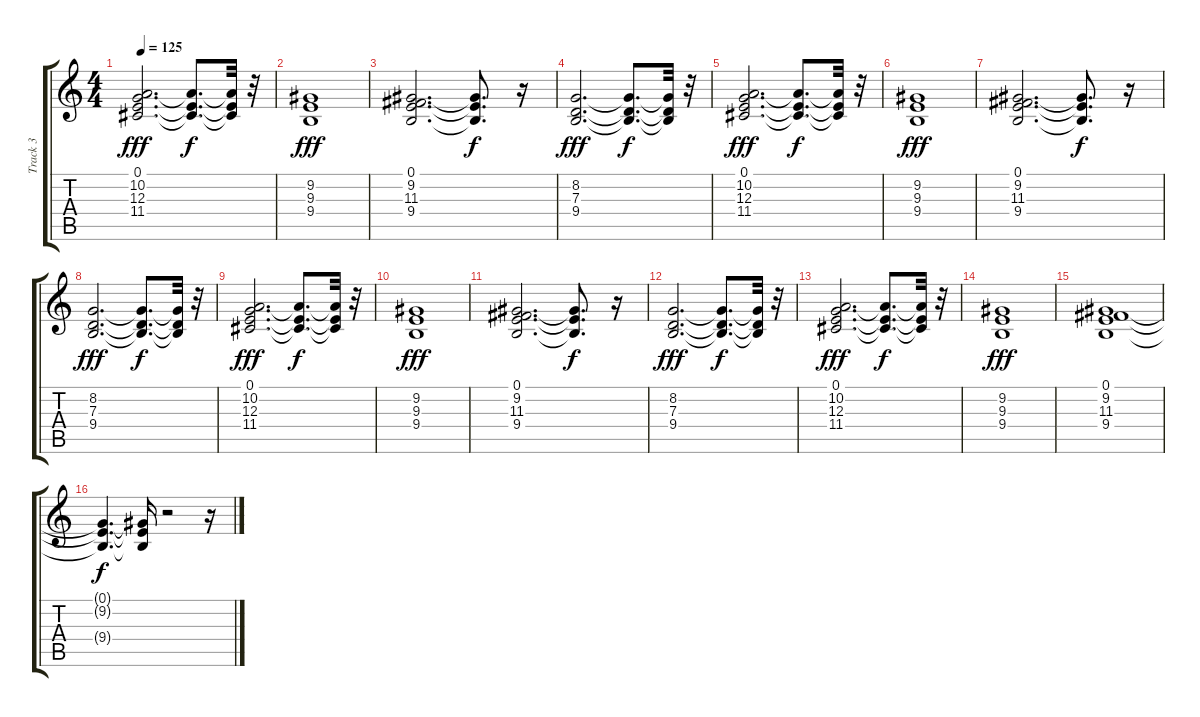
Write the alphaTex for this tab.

\track ("Track 3" "Track 3") {instrument synthbrass1}
\staff {score tabs}
\tuning (E4 B3 G3 D3 A2 E2) {hide}
\ts (4 4)
\tempo 125
\clef g2
\ks c
(0.1 10.2 12.3 11.4).2{d dy fff} (0.1{t} 10.2{t} 11.4{t}).8{d dy f} (0.1{t} 10.2{t} 11.4{t}).32 r.32 |
(9.2 9.3 9.4).1{dy fff} |
(0.1 9.2 11.3 9.4).2{d} (0.1{t} 9.2{t} 9.4{t}).8{d dy f} r.16 |
(8.2 7.3 9.4).2{d dy fff} (8.2{t} 7.3{t} 9.4{t}).8{d dy f} (8.2{t} 7.3{t} 9.4{t}).32 r.32 |
(0.1 10.2 12.3 11.4).2{d dy fff} (0.1{t} 10.2{t} 11.4{t}).8{d dy f} (0.1{t} 10.2{t} 11.4{t}).32 r.32 |
(9.2 9.3 9.4).1{dy fff} |
(0.1 9.2 11.3 9.4).2{d} (0.1{t} 9.2{t} 9.4{t}).8{d dy f} r.16 |
(8.2 7.3 9.4).2{d dy fff} (8.2{t} 7.3{t} 9.4{t}).8{d dy f} (8.2{t} 7.3{t} 9.4{t}).32 r.32 |
(0.1 10.2 12.3 11.4).2{d dy fff} (0.1{t} 10.2{t} 11.4{t}).8{d dy f} (0.1{t} 10.2{t} 11.4{t}).32 r.32 |
(9.2 9.3 9.4).1{dy fff} |
(0.1 9.2 11.3 9.4).2{d} (0.1{t} 9.2{t} 9.4{t}).8{d dy f} r.16 |
(8.2 7.3 9.4).2{d dy fff} (8.2{t} 7.3{t} 9.4{t}).8{d dy f} (8.2{t} 7.3{t} 9.4{t}).32 r.32 |
(0.1 10.2 12.3 11.4).2{d dy fff} (0.1{t} 10.2{t} 11.4{t}).8{d dy f} (0.1{t} 10.2{t} 11.4{t}).32 r.32 |
(9.2 9.3 9.4).1{dy fff} |
(0.1 9.2 11.3 9.4).1 |
(0.1{t} 9.2{t} 9.4{t}).4{d dy f} (0.1{t} 9.2{t} 9.4{t}).16 r.2 r.16
